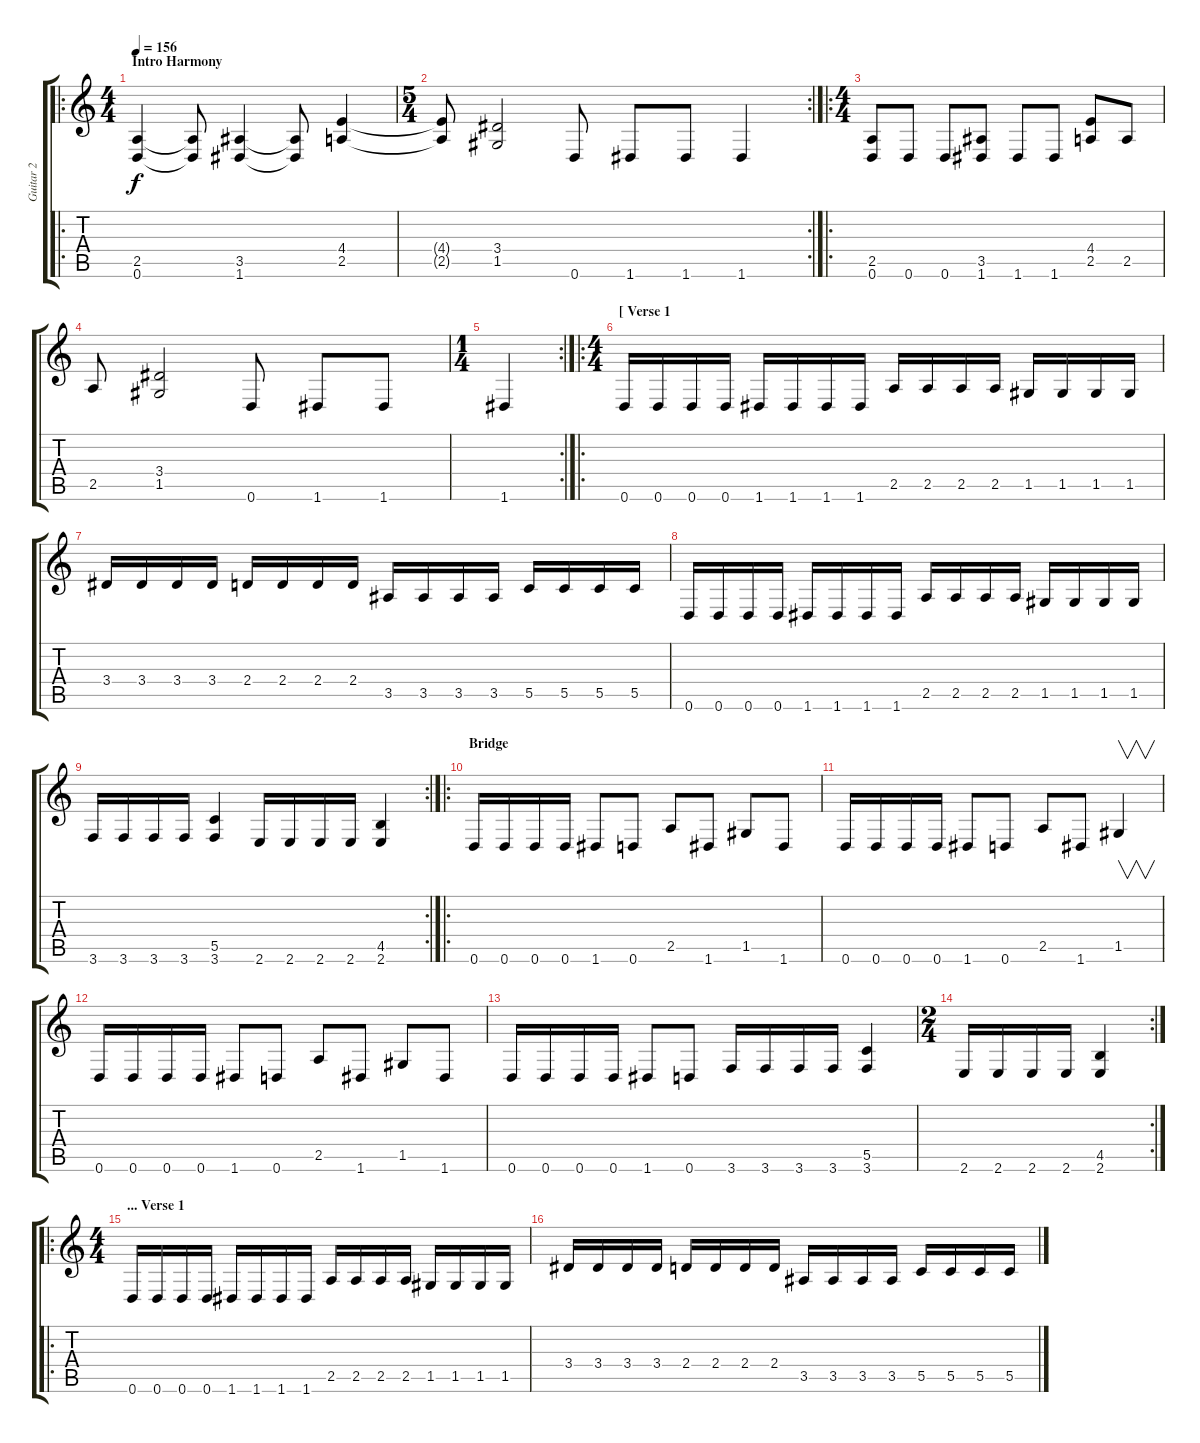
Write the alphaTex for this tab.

\track ("Guitar 2" "Guitar 2") {instrument overdrivenguitar}
\staff {score tabs}
\tuning (D4 A3 F3 C3 G2 D2) {hide}
\ro
\ts (4 4)
\section ("" "Intro Harmony")
\tempo 156
\clef g2
\ks c
(2.5 0.6).4{dy f instrument overdrivenguitar} (2.5{t} 0.6{t}).8 (3.5 1.6).4 (3.5{t} 1.6{t}).8 (4.4 2.5).4 |
\rc 2
\ts (5 4)
(4.4{t} 2.5{t}).8 (3.4 1.5).2 0.6.8 1.6.8 1.6.8 1.6.4 |
\ro
\ts (4 4)
(2.5 0.6).8 0.6.8 0.6.8 (3.5 1.6).8 1.6.8 1.6.8 (4.4 2.5).8 2.5.8 |
2.5.8 (3.4 1.5).2 0.6.8 1.6.8 1.6.8 |
\rc 2
\ts (1 4)
1.6.4 |
\ro
\ts (4 4)
\section ("" "[ Verse 1")
0.6.16 0.6.16 0.6.16 0.6.16 1.6.16 1.6.16 1.6.16 1.6.16 2.5.16 2.5.16 2.5.16 2.5.16 1.5.16 1.5.16 1.5.16 1.5.16 |
3.4.16 3.4.16 3.4.16 3.4.16 2.4.16 2.4.16 2.4.16 2.4.16 3.5.16 3.5.16 3.5.16 3.5.16 5.5.16 5.5.16 5.5.16 5.5.16 |
0.6.16 0.6.16 0.6.16 0.6.16 1.6.16 1.6.16 1.6.16 1.6.16 2.5.16 2.5.16 2.5.16 2.5.16 1.5.16 1.5.16 1.5.16 1.5.16 |
\rc 2
3.6.16 3.6.16 3.6.16 3.6.16 (5.5 3.6).4 2.6.16 2.6.16 2.6.16 2.6.16 (4.5 2.6).4 |
\ro
\section ("" "Bridge")
0.6.16 0.6.16 0.6.16 0.6.16 1.6.8 0.6.8 2.5.8 1.6.8 1.5.8 1.6.8 |
0.6.16 0.6.16 0.6.16 0.6.16 1.6.8 0.6.8 2.5.8 1.6.8 1.5.4{v} |
0.6.16 0.6.16 0.6.16 0.6.16 1.6.8 0.6.8 2.5.8 1.6.8 1.5.8 1.6.8 |
0.6.16 0.6.16 0.6.16 0.6.16 1.6.8 0.6.8 3.6.16 3.6.16 3.6.16 3.6.16 (5.5 3.6).4 |
\rc 2
\ts (2 4)
2.6.16 2.6.16 2.6.16 2.6.16 (4.5 2.6).4 |
\ro
\ts (4 4)
\section ("" "... Verse 1")
0.6.16 0.6.16 0.6.16 0.6.16 1.6.16 1.6.16 1.6.16 1.6.16 2.5.16 2.5.16 2.5.16 2.5.16 1.5.16 1.5.16 1.5.16 1.5.16 |
3.4.16 3.4.16 3.4.16 3.4.16 2.4.16 2.4.16 2.4.16 2.4.16 3.5.16 3.5.16 3.5.16 3.5.16 5.5.16 5.5.16 5.5.16 5.5.16
